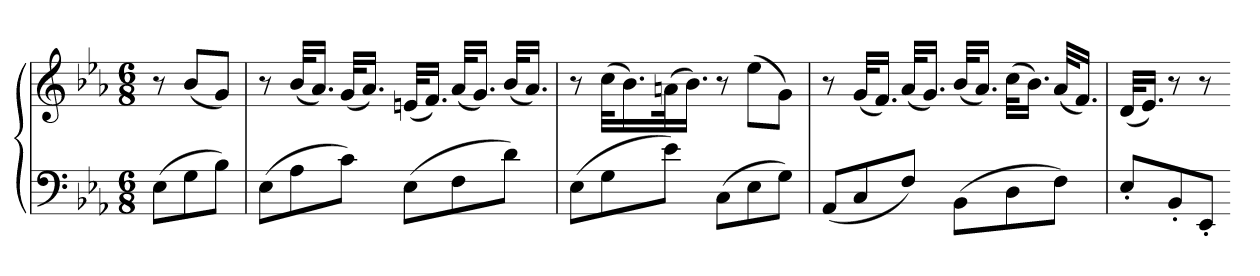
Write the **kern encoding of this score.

**kern	**kern
*part1	*part1
*staff2	*staff1
*clefF4	*clefG2
*k[b-e-a-]	*k[b-e-a-]
*E-:	*E-:
*M6/8	*M6/8
=	=
(8E-L	8r
8G	(8b-L
8B-J)	8gJ)
=21	=21
(8E-L	8r
8A-	(32b-KLL
.	16.a-JJ)
8cJ)	(32gKLL
.	16.a-JJ)
(8E-L	(32enKLL
.	16.fJJ)
8F	(32a-KLL
.	16.gJJ)
8dJ)	(32b-KLL
.	16.a-JJ)
=22	=22
(8E-L	8r
8G	(32ccKLL
.	16.b-)
8e-J)	(32anK
.	16.b-JJ)
(8CL	8r
8E-	(8ee-L
8GJ)	8gJ)
=23	=23
(8AA-L	8r
8C	(32gKLL
.	16.fJJ)
8FJ)	(32a-KLL
.	16.gJJ)
(8BB-L	(32b-KLL
.	16.a-JJ)
8D	(32ccKLL
.	16.b-JJ)
8FJ)	(32a-KLL
.	16.fJJ)
=24	=24
8E-'L	(32dKLL
.	16.e-JJ)
8BB-'	8r
8EE-'J	8r
=-	=-
*-	*-
